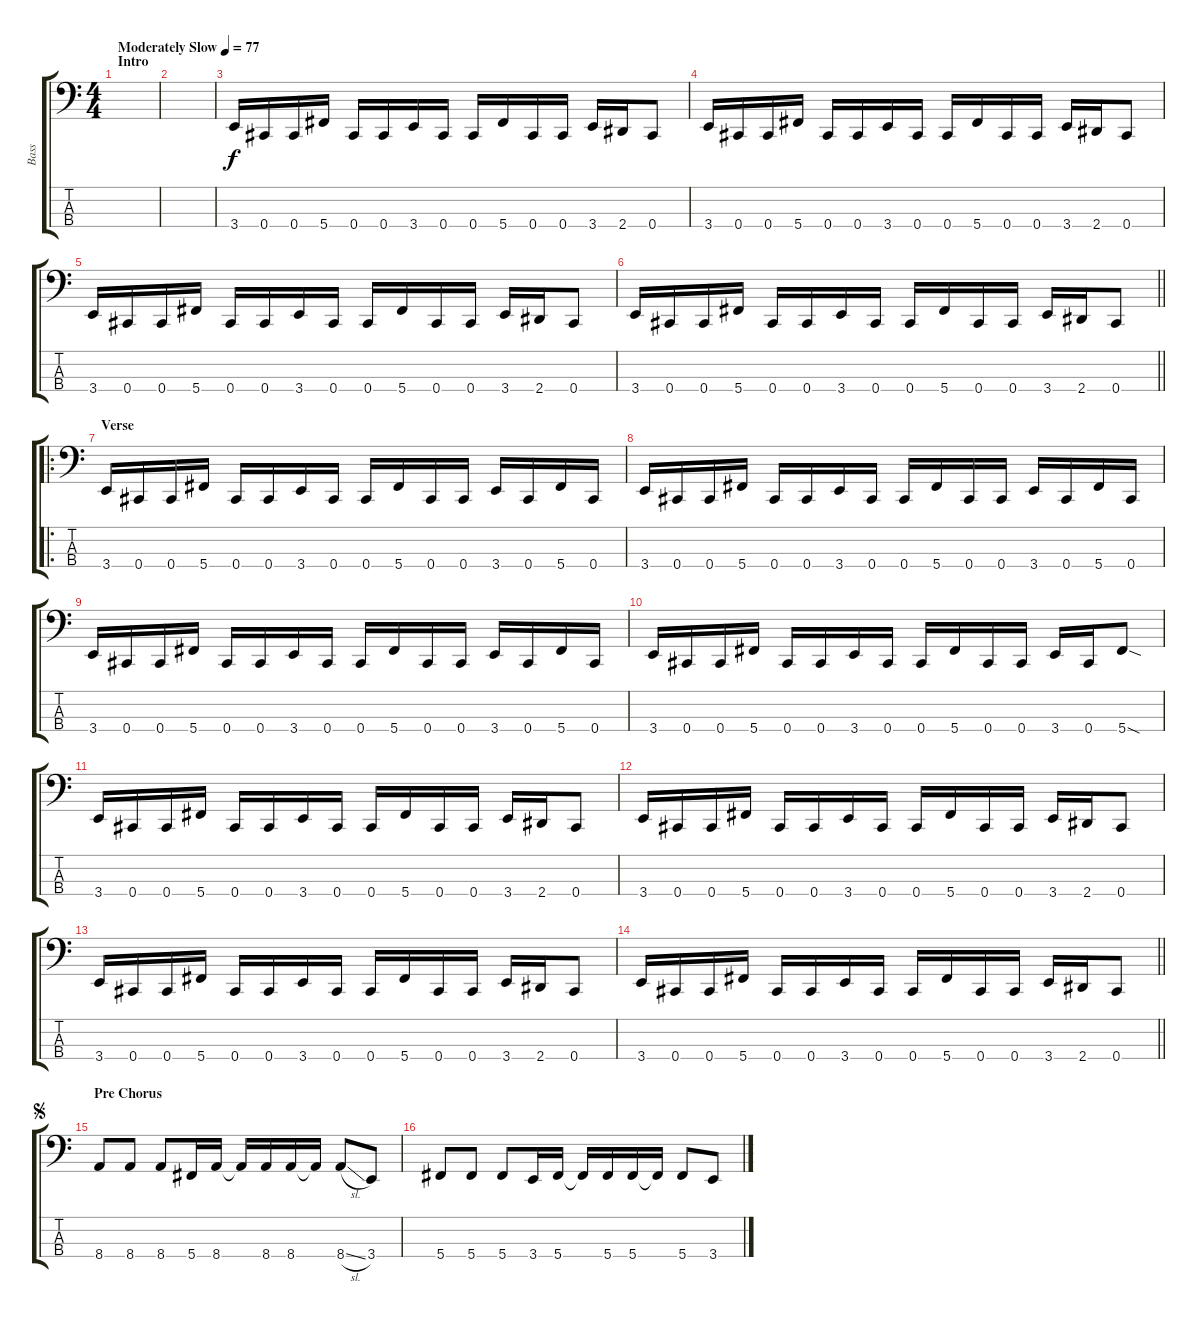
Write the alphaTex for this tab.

\track ("Bass" "Bass") {instrument electricbasspick}
\staff {score tabs}
\tuning (Gb2 Db2 Ab1 Db1) {hide}
\ts (4 4)
\section ("" "Intro")
\tempo (77 "Moderately Slow")
\clef f4
\ks c
|
|
3.4.16 0.4.16 0.4.16 5.4.16 0.4.16 0.4.16 3.4.16 0.4.16 0.4.16 5.4.16 0.4.16 0.4.16 3.4.16 2.4.16 0.4.8 |
3.4.16 0.4.16 0.4.16 5.4.16 0.4.16 0.4.16 3.4.16 0.4.16 0.4.16 5.4.16 0.4.16 0.4.16 3.4.16 2.4.16 0.4.8 |
3.4.16 0.4.16 0.4.16 5.4.16 0.4.16 0.4.16 3.4.16 0.4.16 0.4.16 5.4.16 0.4.16 0.4.16 3.4.16 2.4.16 0.4.8 |
\barLineRight lightlight
3.4.16 0.4.16 0.4.16 5.4.16 0.4.16 0.4.16 3.4.16 0.4.16 0.4.16 5.4.16 0.4.16 0.4.16 3.4.16 2.4.16 0.4.8 |
\ro
\section ("" "Verse")
3.4.16 0.4.16 0.4.16 5.4.16 0.4.16 0.4.16 3.4.16 0.4.16 0.4.16 5.4.16 0.4.16 0.4.16 3.4.16 0.4.16 5.4.16 0.4.16 |
3.4.16 0.4.16 0.4.16 5.4.16 0.4.16 0.4.16 3.4.16 0.4.16 0.4.16 5.4.16 0.4.16 0.4.16 3.4.16 0.4.16 5.4.16 0.4.16 |
3.4.16 0.4.16 0.4.16 5.4.16 0.4.16 0.4.16 3.4.16 0.4.16 0.4.16 5.4.16 0.4.16 0.4.16 3.4.16 0.4.16 5.4.16 0.4.16 |
3.4.16 0.4.16 0.4.16 5.4.16 0.4.16 0.4.16 3.4.16 0.4.16 0.4.16 5.4.16 0.4.16 0.4.16 3.4.16 0.4.16 5.4{sod}.8 |
3.4.16 0.4.16 0.4.16 5.4.16 0.4.16 0.4.16 3.4.16 0.4.16 0.4.16 5.4.16 0.4.16 0.4.16 3.4.16 2.4.16 0.4.8 |
3.4.16 0.4.16 0.4.16 5.4.16 0.4.16 0.4.16 3.4.16 0.4.16 0.4.16 5.4.16 0.4.16 0.4.16 3.4.16 2.4.16 0.4.8 |
3.4.16 0.4.16 0.4.16 5.4.16 0.4.16 0.4.16 3.4.16 0.4.16 0.4.16 5.4.16 0.4.16 0.4.16 3.4.16 2.4.16 0.4.8 |
\barLineRight lightlight
3.4.16 0.4.16 0.4.16 5.4.16 0.4.16 0.4.16 3.4.16 0.4.16 0.4.16 5.4.16 0.4.16 0.4.16 3.4.16 2.4.16 0.4.8 |
\section ("" "Pre Chorus")
\jump segno
8.4.8 8.4.8 8.4.8 5.4.16 8.4.16 8.4{t}.16 8.4.16 8.4.16 8.4{t}.16 8.4{sl}.8 3.4.8 |
5.4.8 5.4.8 5.4.8 3.4.16 5.4.16 5.4{t}.16 5.4.16 5.4.16 5.4{t}.16 5.4.8 3.4.8
